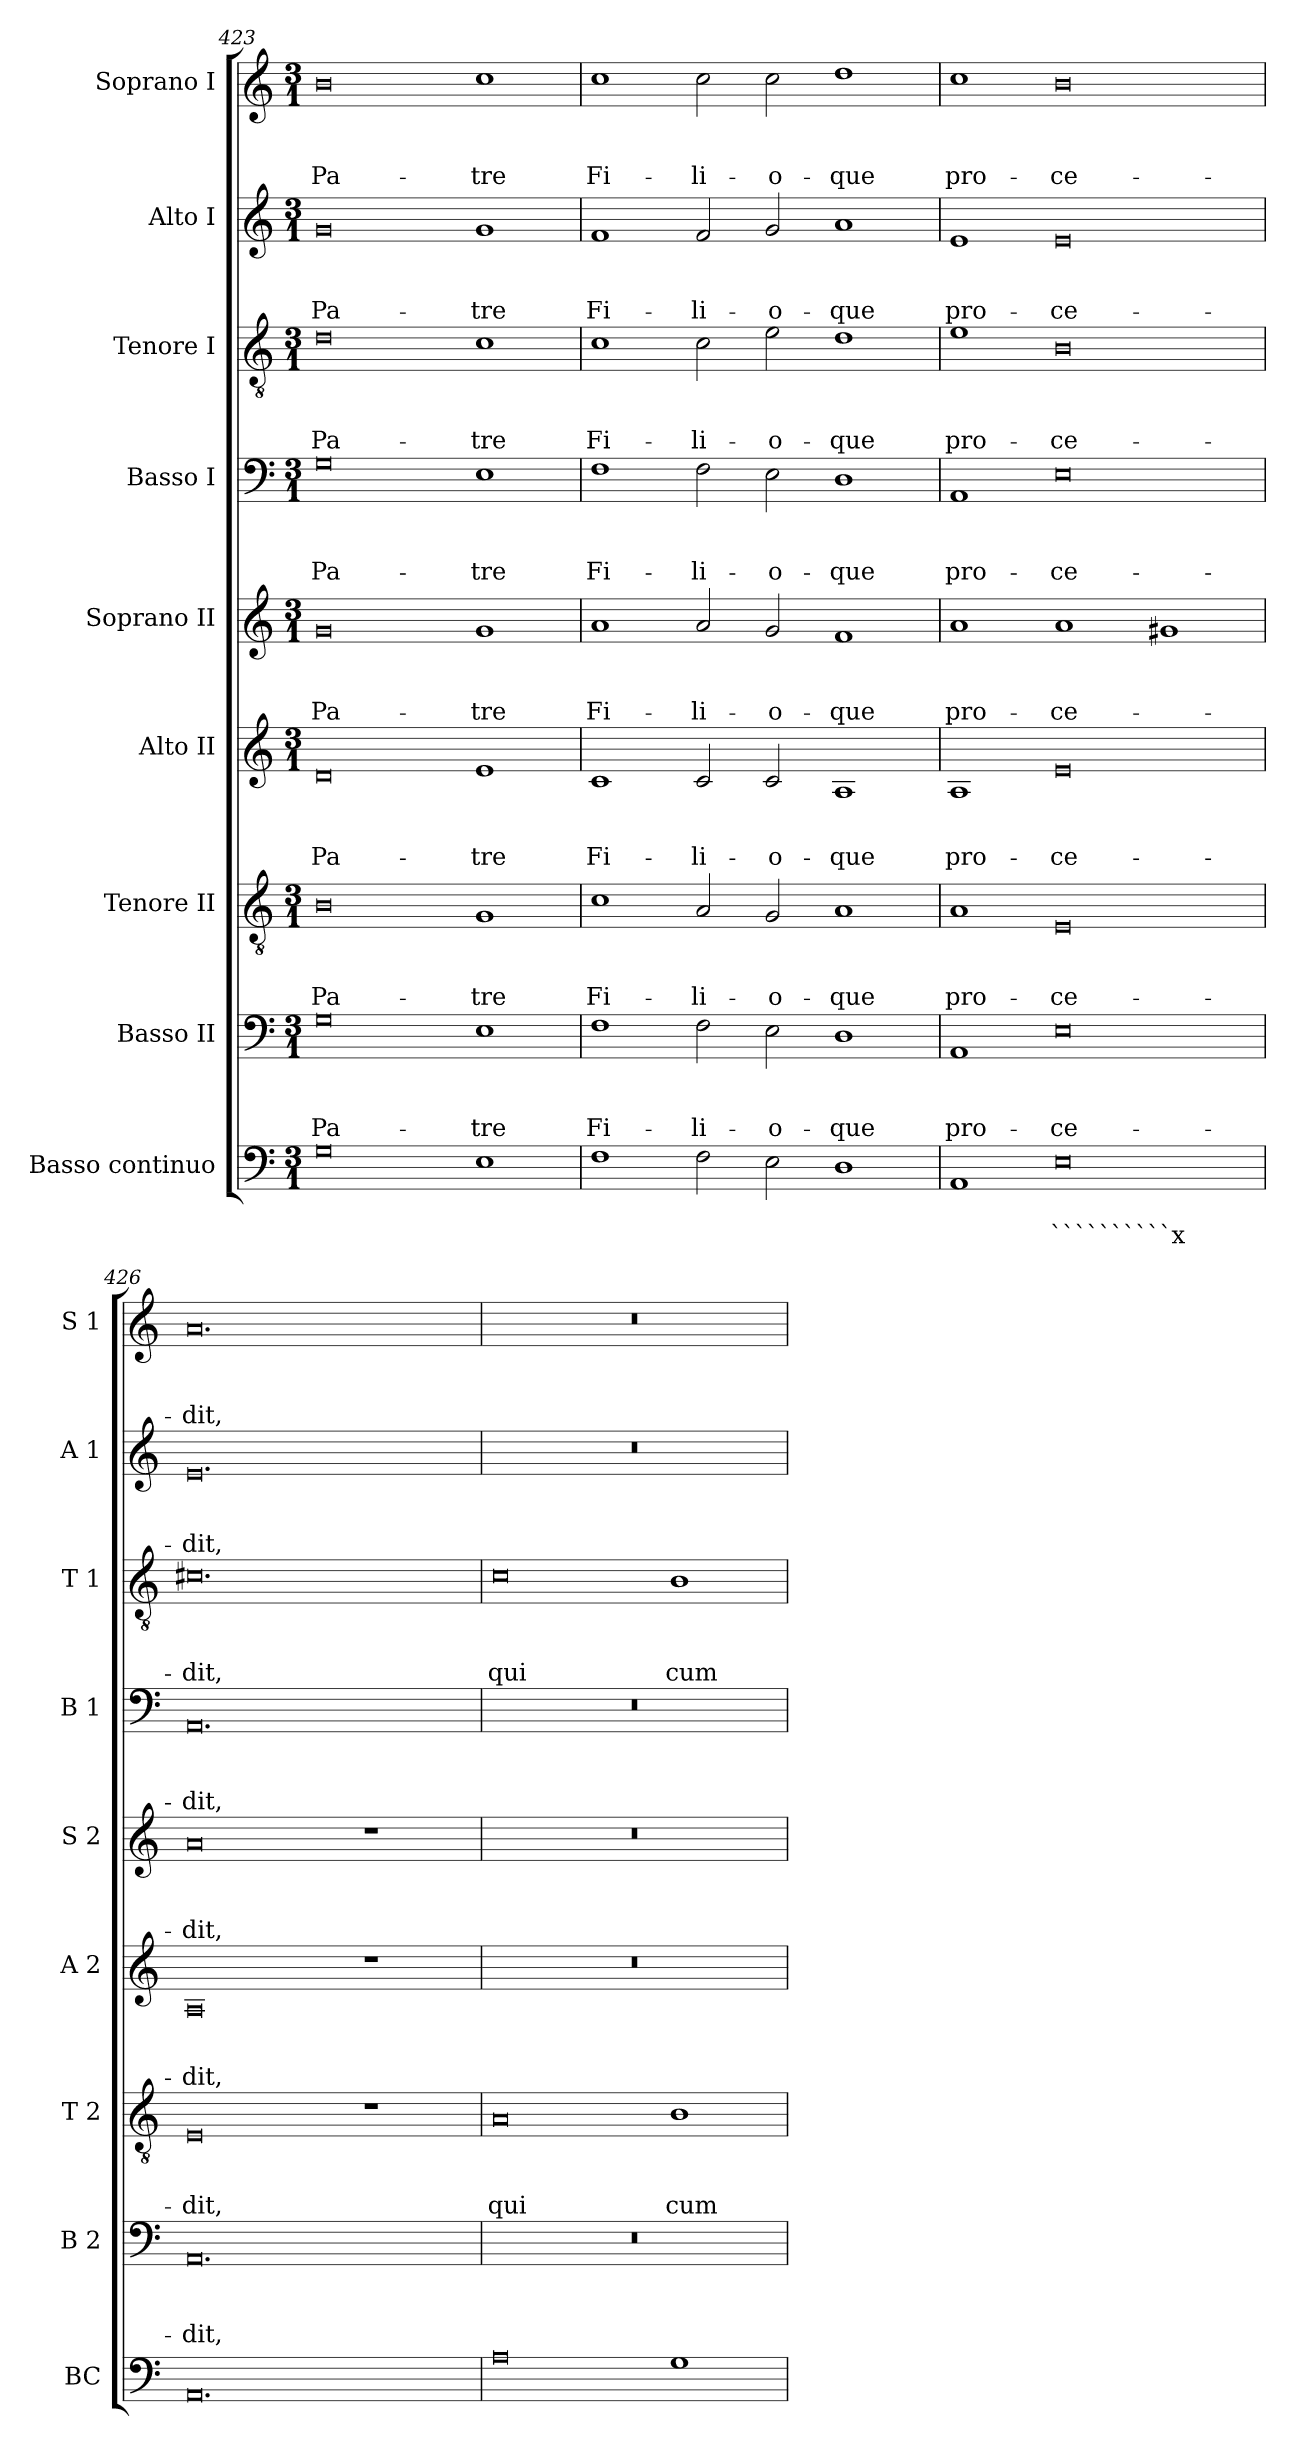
**kern	**text	**text	**kern	**text	**text	**text	**kern	**text	**text	**text	**kern	**text	**text	**text	**kern	**text	**text	**text	**kern	**text	**text	**text	**kern	**text	**text	**text	**kern	**text	**text	**text	**kern	**text	**text	**text
*part9	*part9	*part9	*part8	*part8	*part8	*part8	*part7	*part7	*part7	*part7	*part6	*part6	*part6	*part6	*part5	*part5	*part5	*part5	*part4	*part4	*part4	*part4	*part3	*part3	*part3	*part3	*part2	*part2	*part2	*part2	*part1	*part1	*part1	*part1
*staff9	*staff9	*staff9	*staff8	*staff8	*staff8	*staff8	*staff7	*staff7	*staff7	*staff7	*staff6	*staff6	*staff6	*staff6	*staff5	*staff5	*staff5	*staff5	*staff4	*staff4	*staff4	*staff4	*staff3	*staff3	*staff3	*staff3	*staff2	*staff2	*staff2	*staff2	*staff1	*staff1	*staff1	*staff1
*I"Basso continuo	*	*	*I"Basso II	*	*	*	*I"Tenore II	*	*	*	*I"Alto II	*	*	*	*I"Soprano II	*	*	*	*I"Basso I	*	*	*	*I"Tenore I	*	*	*	*I"Alto I	*	*	*	*I"Soprano I	*	*	*
*I'BC	*	*	*I'B 2	*	*	*	*I'T 2	*	*	*	*I'A 2	*	*	*	*I'S 2	*	*	*	*I'B 1	*	*	*	*I'T 1	*	*	*	*I'A 1	*	*	*	*I'S 1	*	*	*
*clefF4	*	*	*clefF4	*	*	*	*clefGv2	*	*	*	*clefG2	*	*	*	*clefG2	*	*	*	*clefF4	*	*	*	*clefGv2	*	*	*	*clefG2	*	*	*	*clefG2	*	*	*
*k[]	*	*	*k[]	*	*	*	*k[]	*	*	*	*k[]	*	*	*	*k[]	*	*	*	*k[]	*	*	*	*k[]	*	*	*	*k[]	*	*	*	*k[]	*	*	*
*C:	*	*	*C:	*	*	*	*C:	*	*	*	*C:	*	*	*	*C:	*	*	*	*C:	*	*	*	*C:	*	*	*	*C:	*	*	*	*C:	*	*	*
*M3/1	*	*	*M3/1	*	*	*	*M3/1	*	*	*	*M3/1	*	*	*	*M3/1	*	*	*	*M3/1	*	*	*	*M3/1	*	*	*	*M3/1	*	*	*	*M3/1	*	*	*
=423	=423	=423	=423	=423	=423	=423	=423	=423	=423	=423	=423	=423	=423	=423	=423	=423	=423	=423	=423	=423	=423	=423	=423	=423	=423	=423	=423	=423	=423	=423	=423	=423	=423	=423
!	!	!	!	!	!	!LO:LY:b	!	!	!	!LO:LY:b	!	!	!	!LO:LY:b	!	!	!	!LO:LY:b	!	!	!	!LO:LY:b	!	!	!	!LO:LY:b	!	!	!	!LO:LY:b	!	!	!	!LO:LY:b
0G	.	.	0G	.	.	Pa-	0B	.	.	Pa-	0d	.	.	Pa-	0g	.	.	Pa-	0G	.	.	Pa-	0d	.	.	Pa-	0g	.	.	Pa-	0b	.	.	Pa-
!	!	!	!	!	!	!LO:LY:b	!	!	!	!LO:LY:b	!	!	!	!LO:LY:b	!	!	!	!LO:LY:b	!	!	!	!LO:LY:b	!	!	!	!LO:LY:b	!	!	!	!LO:LY:b	!	!	!	!LO:LY:b
1E	.	.	1E	.	.	-tre	1G	.	.	-tre	1e	.	.	-tre	1g	.	.	-tre	1E	.	.	-tre	1c	.	.	-tre	1g	.	.	-tre	1cc	.	.	-tre
=424	=424	=424	=424	=424	=424	=424	=424	=424	=424	=424	=424	=424	=424	=424	=424	=424	=424	=424	=424	=424	=424	=424	=424	=424	=424	=424	=424	=424	=424	=424	=424	=424	=424	=424
!	!	!	!	!	!	!LO:LY:b	!	!	!	!LO:LY:b	!	!	!	!LO:LY:b	!	!	!	!LO:LY:b	!	!	!	!LO:LY:b	!	!	!	!LO:LY:b	!	!	!	!LO:LY:b	!	!	!	!LO:LY:b
1F	.	.	1F	.	.	Fi-	1c	.	.	Fi-	1c	.	.	Fi-	1a	.	.	Fi-	1F	.	.	Fi-	1c	.	.	Fi-	1f	.	.	Fi-	1cc	.	.	Fi-
!	!	!	!	!	!	!LO:LY:b	!	!	!	!LO:LY:b	!	!	!	!LO:LY:b	!	!	!	!LO:LY:b	!	!	!	!LO:LY:b	!	!	!	!LO:LY:b	!	!	!	!LO:LY:b	!	!	!	!LO:LY:b
2F\	.	.	2F\	.	.	-li-	2A/	.	.	-li-	2c/	.	.	-li-	2a/	.	.	-li-	2F\	.	.	-li-	2c\	.	.	-li-	2f/	.	.	-li-	2cc\	.	.	-li-
!	!	!	!	!	!	!LO:LY:b	!	!	!	!LO:LY:b	!	!	!	!LO:LY:b	!	!	!	!LO:LY:b	!	!	!	!LO:LY:b	!	!	!	!LO:LY:b	!	!	!	!LO:LY:b	!	!	!	!LO:LY:b
2E\	.	.	2E\	.	.	-o-	2G/	.	.	-o-	2c/	.	.	-o-	2g/	.	.	-o-	2E\	.	.	-o-	2e\	.	.	-o-	2g/	.	.	-o-	2cc\	.	.	-o-
!	!	!	!	!	!	!LO:LY:b	!	!	!	!LO:LY:b	!	!	!	!LO:LY:b	!	!	!	!LO:LY:b	!	!	!	!LO:LY:b	!	!	!	!LO:LY:b	!	!	!	!LO:LY:b	!	!	!	!LO:LY:b
1D	.	.	1D	.	.	-que	1A	.	.	-que	1A	.	.	-que	1f	.	.	-que	1D	.	.	-que	1d	.	.	-que	1a	.	.	-que	1dd	.	.	-que
=425	=425	=425	=425	=425	=425	=425	=425	=425	=425	=425	=425	=425	=425	=425	=425	=425	=425	=425	=425	=425	=425	=425	=425	=425	=425	=425	=425	=425	=425	=425	=425	=425	=425	=425
!	!	!	!	!	!	!LO:LY:b	!	!	!	!LO:LY:b	!	!	!	!LO:LY:b	!	!	!	!LO:LY:b	!	!	!	!LO:LY:b	!	!	!	!LO:LY:b	!	!	!	!LO:LY:b	!	!	!	!LO:LY:b
1AA	.	.	1AA	.	.	pro-	1A	.	.	pro-	1A	.	.	pro-	1a	.	.	pro-	1AA	.	.	pro-	1e	.	.	pro-	1e	.	.	pro-	1cc	.	.	pro-
!	!	!LO:LY:b	!	!	!	!LO:LY:b	!	!	!	!LO:LY:b	!	!	!	!LO:LY:b	!	!	!	!LO:LY:b	!	!	!	!LO:LY:b	!	!	!	!LO:LY:b	!	!	!	!LO:LY:b	!	!	!	!LO:LY:b
0E	.	``````````x	0E	.	.	-ce-	0E	.	.	-ce-	0e	.	.	-ce-	1a	.	.	-ce-	0E	.	.	-ce-	0B	.	.	-ce-	0e	.	.	-ce-	0b	.	.	-ce-
.	.	.	.	.	.	.	.	.	.	.	.	.	.	.	1g#X	.	.	.	.	.	.	.	.	.	.	.	.	.	.	.	.	.	.	.
=426	=426	=426	=426	=426	=426	=426	=426	=426	=426	=426	=426	=426	=426	=426	=426	=426	=426	=426	=426	=426	=426	=426	=426	=426	=426	=426	=426	=426	=426	=426	=426	=426	=426	=426
!	!	!	!	!	!	!LO:LY:b	!	!	!	!LO:LY:b	!	!	!	!LO:LY:b	!	!	!	!LO:LY:b	!	!	!	!LO:LY:b	!	!	!	!LO:LY:b	!	!	!	!LO:LY:b	!	!	!	!LO:LY:b
0.AA	.	.	0.AA	.	.	-dit,	0E	.	.	-dit,	0A	.	.	-dit,	0a	.	.	-dit,	0.AA	.	.	-dit,	0.c#X	.	.	-dit,	0.e	.	.	-dit,	0.a	.	.	-dit,
.	.	.	.	.	.	.	1r	.	.	.	1r	.	.	.	1r	.	.	.	.	.	.	.	.	.	.	.	.	.	.	.	.	.	.	.
!!LO:PB:g=z
=427	=427	=427	=427	=427	=427	=427	=427	=427	=427	=427	=427	=427	=427	=427	=427	=427	=427	=427	=427	=427	=427	=427	=427	=427	=427	=427	=427	=427	=427	=427	=427	=427	=427	=427
!	!	!	!	!	!	!	!	!	!	!LO:LY:b	!	!	!	!	!	!	!	!	!	!	!	!	!	!	!	!LO:LY:b	!	!	!	!	!	!	!	!
0A	.	.	0.r	.	.	.	0A	.	.	qui	0.r	.	.	.	0.r	.	.	.	0.r	.	.	.	0c	.	.	qui	0.r	.	.	.	0.r	.	.	.
!	!	!	!	!	!	!	!	!	!	!LO:LY:b	!	!	!	!	!	!	!	!	!	!	!	!	!	!	!	!LO:LY:b	!	!	!	!	!	!	!	!
1G	.	.	.	.	.	.	1B	.	.	cum	.	.	.	.	.	.	.	.	.	.	.	.	1B	.	.	cum	.	.	.	.	.	.	.	.
=	=	=	=	=	=	=	=	=	=	=	=	=	=	=	=	=	=	=	=	=	=	=	=	=	=	=	=	=	=	=	=	=	=	=
*-	*-	*-	*-	*-	*-	*-	*-	*-	*-	*-	*-	*-	*-	*-	*-	*-	*-	*-	*-	*-	*-	*-	*-	*-	*-	*-	*-	*-	*-	*-	*-	*-	*-	*-
